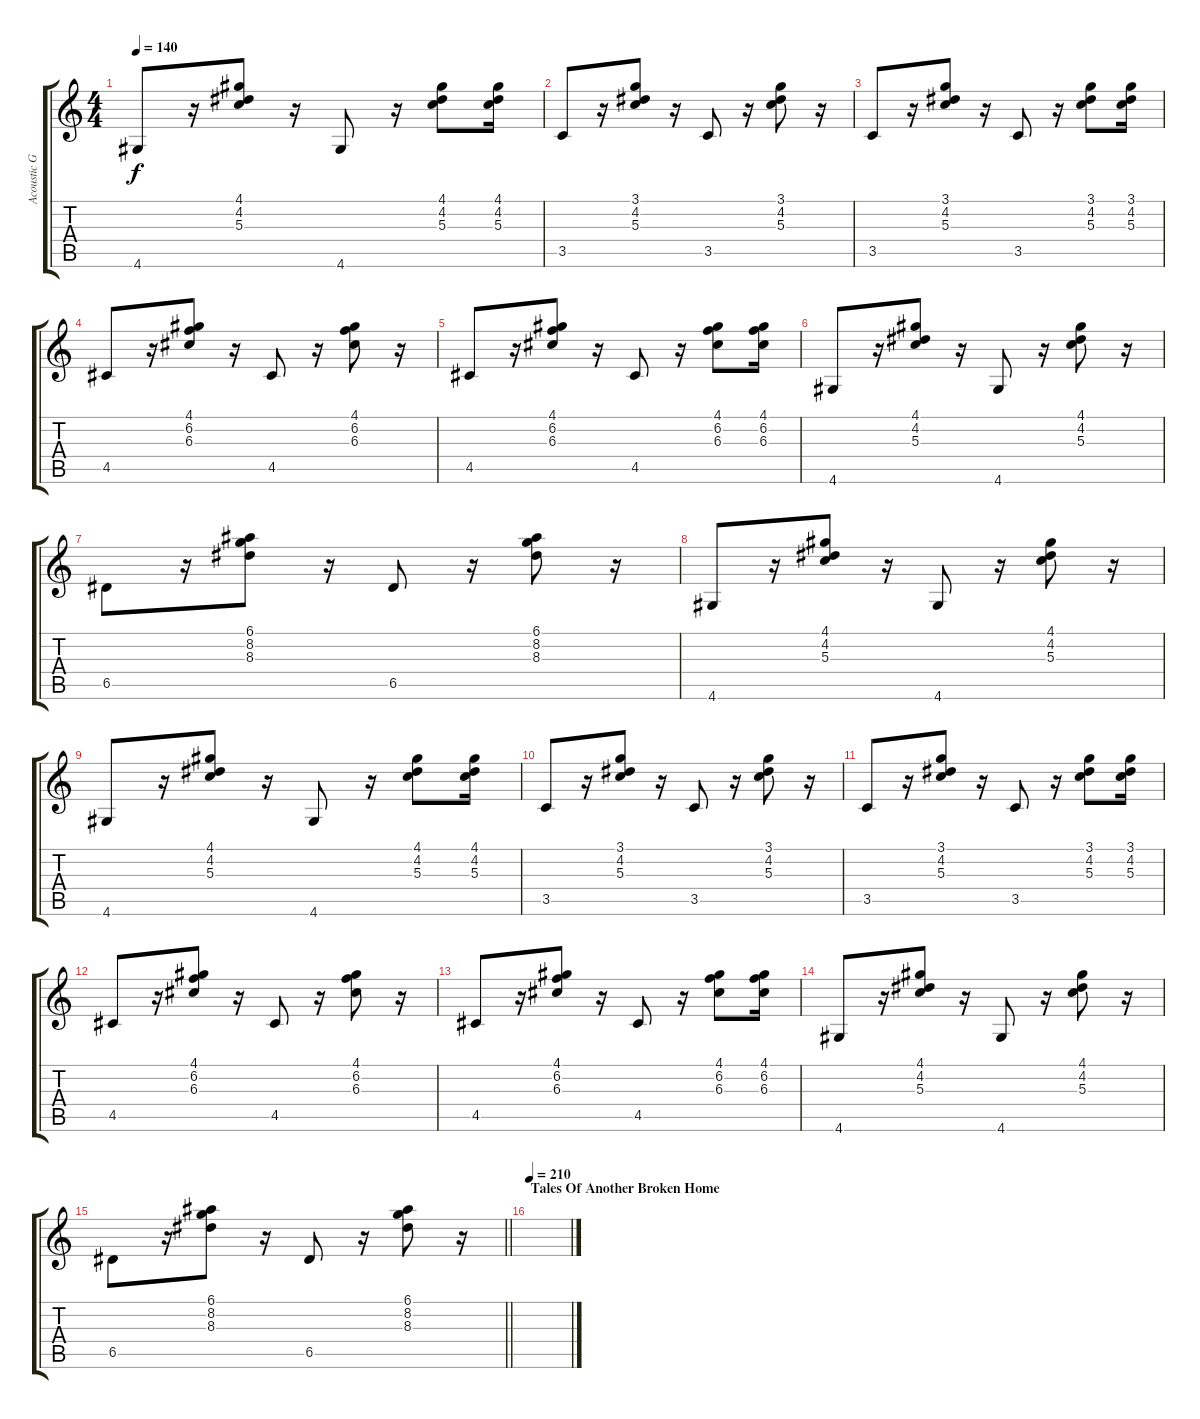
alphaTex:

\track ("Acoustic Guitar" "Acoustic G") {instrument acousticguitarsteel}
\staff {score tabs}
\tuning (E4 B3 G3 D3 A2 E2) {hide}
\ts (4 4)
\tempo 140
\clef g2
\ks c
4.6.8{dy f} r.16 (4.1 4.2 5.3).8 r.16 4.6.8 r.16 (4.1 4.2 5.3).8 (4.1 4.2 5.3).16 |
3.5.8 r.16 (3.1 4.2 5.3).8 r.16 3.5.8 r.16 (3.1 4.2 5.3).8 r.16 |
3.5.8 r.16 (3.1 4.2 5.3).8 r.16 3.5.8 r.16 (3.1 4.2 5.3).8 (3.1 4.2 5.3).16 |
4.5.8 r.16 (4.1 6.2 6.3).8 r.16 4.5.8 r.16 (4.1 6.2 6.3).8 r.16 |
4.5.8 r.16 (4.1 6.2 6.3).8 r.16 4.5.8 r.16 (4.1 6.2 6.3).8 (4.1 6.2 6.3).16 |
4.6.8 r.16 (4.1 4.2 5.3).8 r.16 4.6.8 r.16 (4.1 4.2 5.3).8 r.16 |
6.5.8 r.16 (6.1 8.2 8.3).8 r.16 6.5.8 r.16 (6.1 8.2 8.3).8 r.16 |
4.6.8 r.16 (4.1 4.2 5.3).8 r.16 4.6.8 r.16 (4.1 4.2 5.3).8 r.16 |
4.6.8 r.16 (4.1 4.2 5.3).8 r.16 4.6.8 r.16 (4.1 4.2 5.3).8 (4.1 4.2 5.3).16 |
3.5.8 r.16 (3.1 4.2 5.3).8 r.16 3.5.8 r.16 (3.1 4.2 5.3).8 r.16 |
3.5.8 r.16 (3.1 4.2 5.3).8 r.16 3.5.8 r.16 (3.1 4.2 5.3).8 (3.1 4.2 5.3).16 |
4.5.8 r.16 (4.1 6.2 6.3).8 r.16 4.5.8 r.16 (4.1 6.2 6.3).8 r.16 |
4.5.8 r.16 (4.1 6.2 6.3).8 r.16 4.5.8 r.16 (4.1 6.2 6.3).8 (4.1 6.2 6.3).16 |
4.6.8 r.16 (4.1 4.2 5.3).8 r.16 4.6.8 r.16 (4.1 4.2 5.3).8 r.16 |
\barLineRight lightlight
6.5.8 r.16 (6.1 8.2 8.3).8 r.16 6.5.8 r.16 (6.1 8.2 8.3).8 r.16 |
\section ("" "Tales Of Another Broken Home")
\tempo 210
